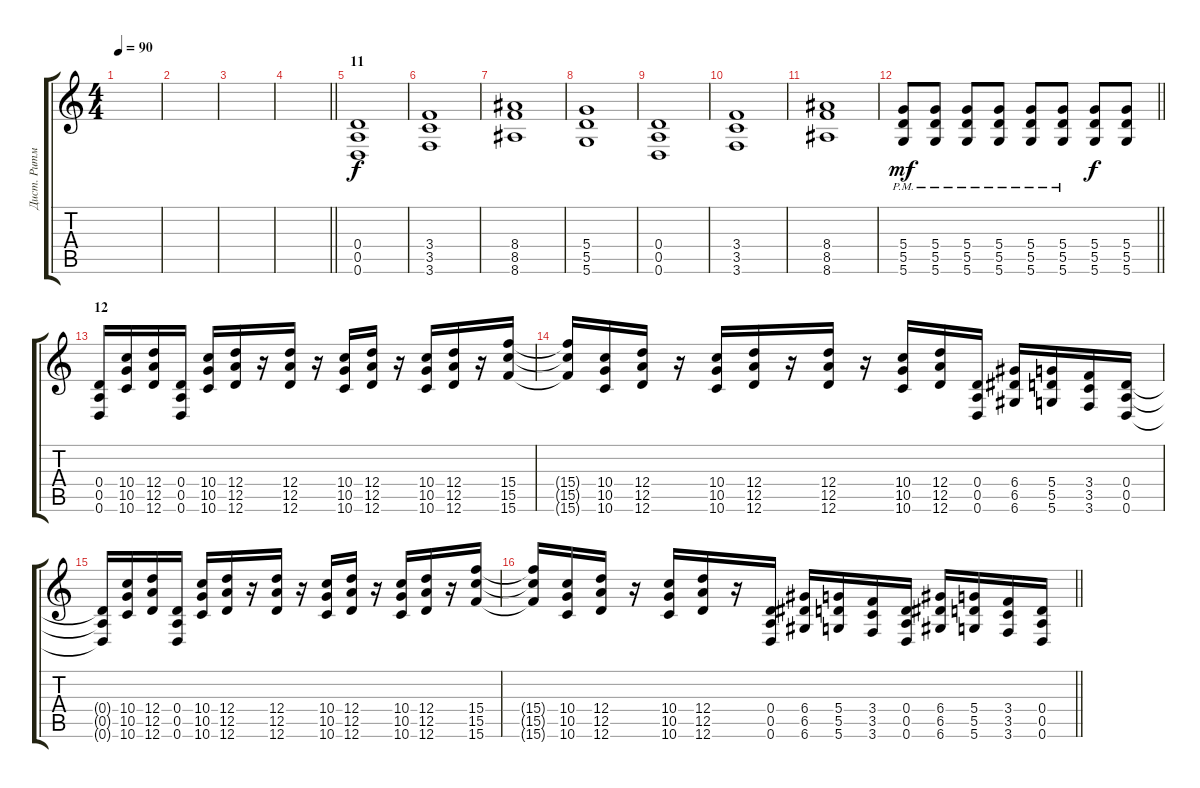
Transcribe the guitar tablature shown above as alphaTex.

\track ("Дист. Ритм" "Дист. Ритм") {instrument distortionguitar}
\staff {score tabs}
\tuning (E4 B3 G3 D3 A2 D2) {hide}
\ts (4 4)
\tempo 90
\clef g2
\ks c
|
|
|
\barLineRight lightlight
|
\section ("" "11")
(0.4 0.5 0.6).1 |
(3.4 3.5 3.6).1 |
(8.4 8.5 8.6).1 |
(5.4 5.5 5.6).1 |
(0.4 0.5 0.6).1 |
(3.4 3.5 3.6).1 |
(8.4 8.5 8.6).1 |
\barLineRight lightlight
(5.4{pm} 5.5{pm} 5.6{pm}).8{dy mf} (5.4{pm} 5.5{pm} 5.6{pm}).8 (5.4{pm} 5.5{pm} 5.6{pm}).8 (5.4{pm} 5.5{pm} 5.6{pm}).8 (5.4{pm} 5.5 5.6).8 (5.4{pm} 5.5 5.6).8 (5.4 5.5 5.6).8{dy f} (5.4 5.5 5.6).8 |
\section ("" "12")
(0.4 0.5 0.6).16 (10.4 10.5 10.6).16 (12.4 12.5 12.6).16 (0.4 0.5 0.6).16 (10.4 10.5 10.6).16 (12.4 12.5 12.6).16 r.16 (12.4 12.5 12.6).16 r.16 (10.4 10.5 10.6).16 (12.4 12.5 12.6).16 r.16 (10.4 10.5 10.6).16 (12.4 12.5 12.6).16 r.16 (15.4 15.5 15.6).16 |
(15.4{t} 15.5{t} 15.6{t}).16 (10.4 10.5 10.6).16 (12.4 12.5 12.6).16 r.16 (10.4 10.5 10.6).16 (12.4 12.5 12.6).16 r.16 (12.4 12.5 12.6).16 r.16 (10.4 10.5 10.6).16 (12.4 12.5 12.6).16 (0.4 0.5 0.6).16 (6.4 6.5 6.6).16 (5.4 5.5 5.6).16 (3.4 3.5 3.6).16 (0.4 0.5 0.6).16 |
(0.4{t} 0.5{t} 0.6{t}).16 (10.4 10.5 10.6).16 (12.4 12.5 12.6).16 (0.4 0.5 0.6).16 (10.4 10.5 10.6).16 (12.4 12.5 12.6).16 r.16 (12.4 12.5 12.6).16 r.16 (10.4 10.5 10.6).16 (12.4 12.5 12.6).16 r.16 (10.4 10.5 10.6).16 (12.4 12.5 12.6).16 r.16 (15.4 15.5 15.6).16 |
\barLineRight lightlight
(15.4{t} 15.5{t} 15.6{t}).16 (10.4 10.5 10.6).16 (12.4 12.5 12.6).16 r.16 (10.4 10.5 10.6).16 (12.4 12.5 12.6).16 r.16 (0.4 0.5 0.6).16 (6.4 6.5 6.6).16 (5.4 5.5 5.6).16 (3.4 3.5 3.6).16 (0.4 0.5 0.6).16 (6.4 6.5 6.6).16 (5.4 5.5 5.6).16 (3.4 3.5 3.6).16 (0.4 0.5 0.6).16
